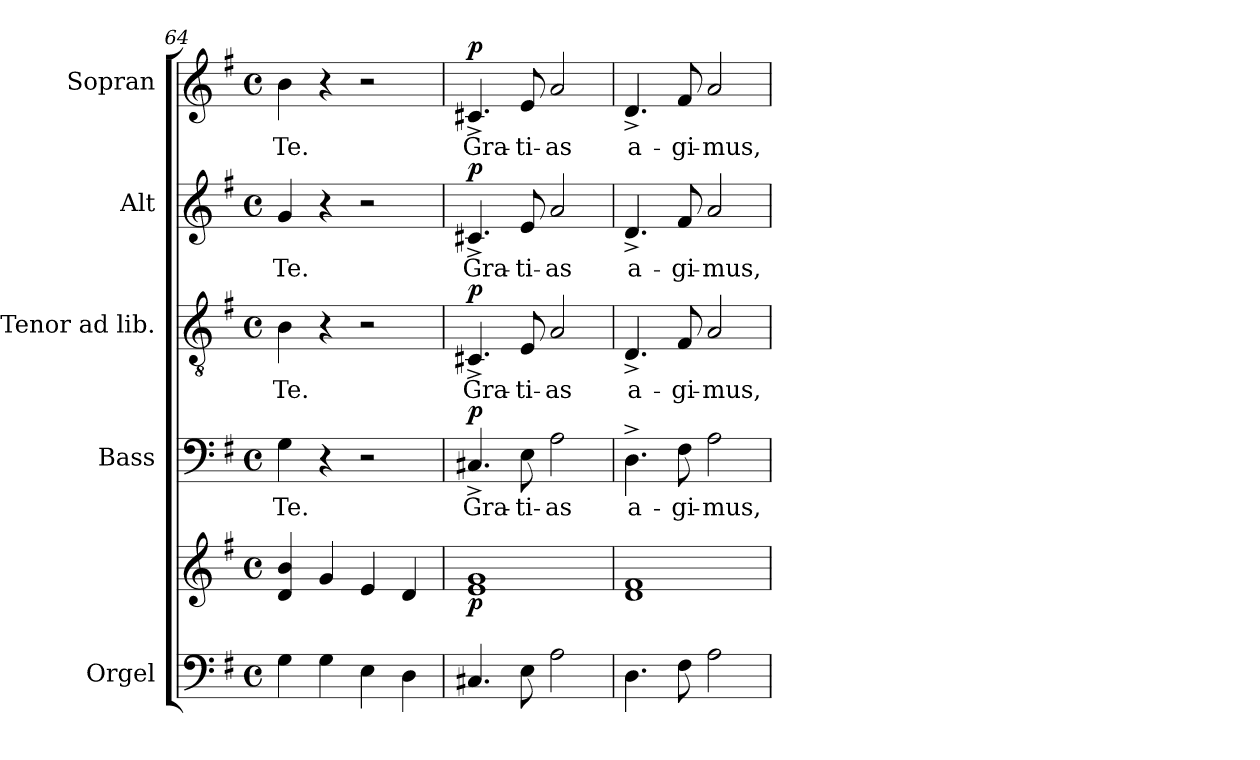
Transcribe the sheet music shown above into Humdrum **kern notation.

**kern	**kern	**dynam	**kern	**text	**dynam	**kern	**text	**dynam	**kern	**text	**dynam	**kern	**text	**dynam
*part5	*part5	*part5	*part4	*part4	*part4	*part3	*part3	*part3	*part2	*part2	*part2	*part1	*part1	*part1
*staff6	*staff5	*staff5/6	*staff4	*staff4	*staff4	*staff3	*staff3	*staff3	*staff2	*staff2	*staff2	*staff1	*staff1	*staff1
*I"Orgel	*	*	*I"Bass	*	*	*I"Tenor ad lib.	*	*	*I"Alt	*	*	*I"Sopran	*	*
*I'Org.	*	*	*I'B.	*	*	*I'T.	*	*	*I'A.	*	*	*I'S.	*	*
!!LO:LB:g=z
*clefF4	*clefG2	*	*clefF4	*	*	*clefGv2	*	*	*clefG2	*	*	*clefG2	*	*
*k[f#]	*k[f#]	*	*k[f#]	*	*	*k[f#]	*	*	*k[f#]	*	*	*k[f#]	*	*
*G:	*G:	*	*G:	*	*	*G:	*	*	*G:	*	*	*G:	*	*
*M4/4	*M4/4	*	*M4/4	*	*	*M4/4	*	*	*M4/4	*	*	*M4/4	*	*
*met(c)	*met(c)	*	*met(c)	*	*	*met(c)	*	*	*met(c)	*	*	*met(c)	*	*
=64	=64	=64	=64	=64	=64	=64	=64	=64	=64	=64	=64	=64	=64	=64
!	!	!	!	!LO:LY:b	!	!	!LO:LY:b	!	!	!LO:LY:b	!	!	!LO:LY:b	!
4G\	4d/ 4b/	.	4G\	Te.	.	4B\	Te.	.	4g/	Te.	.	4b\	Te.	.
4G\	4g/	.	4r	.	.	4r	.	.	4r	.	.	4r	.	.
4E\	4e/	.	2r	.	.	2r	.	.	2r	.	.	2r	.	.
4D\	4d/	.	.	.	.	.	.	.	.	.	.	.	.	.
=65	=65	=65	=65	=65	=65	=65	=65	=65	=65	=65	=65	=65	=65	=65
!	!	!LO:DY:b	!	!LO:LY:b	!LO:DY:a	!	!LO:LY:b	!LO:DY:a	!	!LO:LY:b	!LO:DY:a	!	!LO:LY:b	!LO:DY:a
4.C#X/	1e 1g	p	4.C#X^>/	Gra-	p	4.C#X^>/	Gra-	p	4.c#X^>/	Gra-	p	4.c#X^>/	Gra-	p
!	!	!	!	!LO:LY:b	!	!	!LO:LY:b	!	!	!LO:LY:b	!	!	!LO:LY:b	!
8E\	.	.	8E\	-ti-	.	8E/	-ti-	.	8e/	-ti-	.	8e/	-ti-	.
!	!	!	!	!LO:LY:b	!	!	!LO:LY:b	!	!	!LO:LY:b	!	!	!LO:LY:b	!
2A\	.	.	2A\	-as	.	2A/	-as	.	2a/	-as	.	2a/	-as	.
=66	=66	=66	=66	=66	=66	=66	=66	=66	=66	=66	=66	=66	=66	=66
!	!	!	!	!LO:LY:b	!	!	!LO:LY:b	!	!	!LO:LY:b	!	!	!LO:LY:b	!
4.D\	1d 1f#	.	4.D^>\	a-	.	4.D^>/	a-	.	4.d^>/	a-	.	4.d^>/	a-	.
!	!	!	!	!LO:LY:b	!	!	!LO:LY:b	!	!	!LO:LY:b	!	!	!LO:LY:b	!
8F#\	.	.	8F#\	-gi-	.	8F#/	-gi-	.	8f#/	-gi-	.	8f#/	-gi-	.
!	!	!	!	!LO:LY:b	!	!	!LO:LY:b	!	!	!LO:LY:b	!	!	!LO:LY:b	!
2A\	.	.	2A\	-mus,	.	2A/	-mus,	.	2a/	-mus,	.	2a/	-mus,	.
=	=	=	=	=	=	=	=	=	=	=	=	=	=	=
*-	*-	*-	*-	*-	*-	*-	*-	*-	*-	*-	*-	*-	*-	*-
